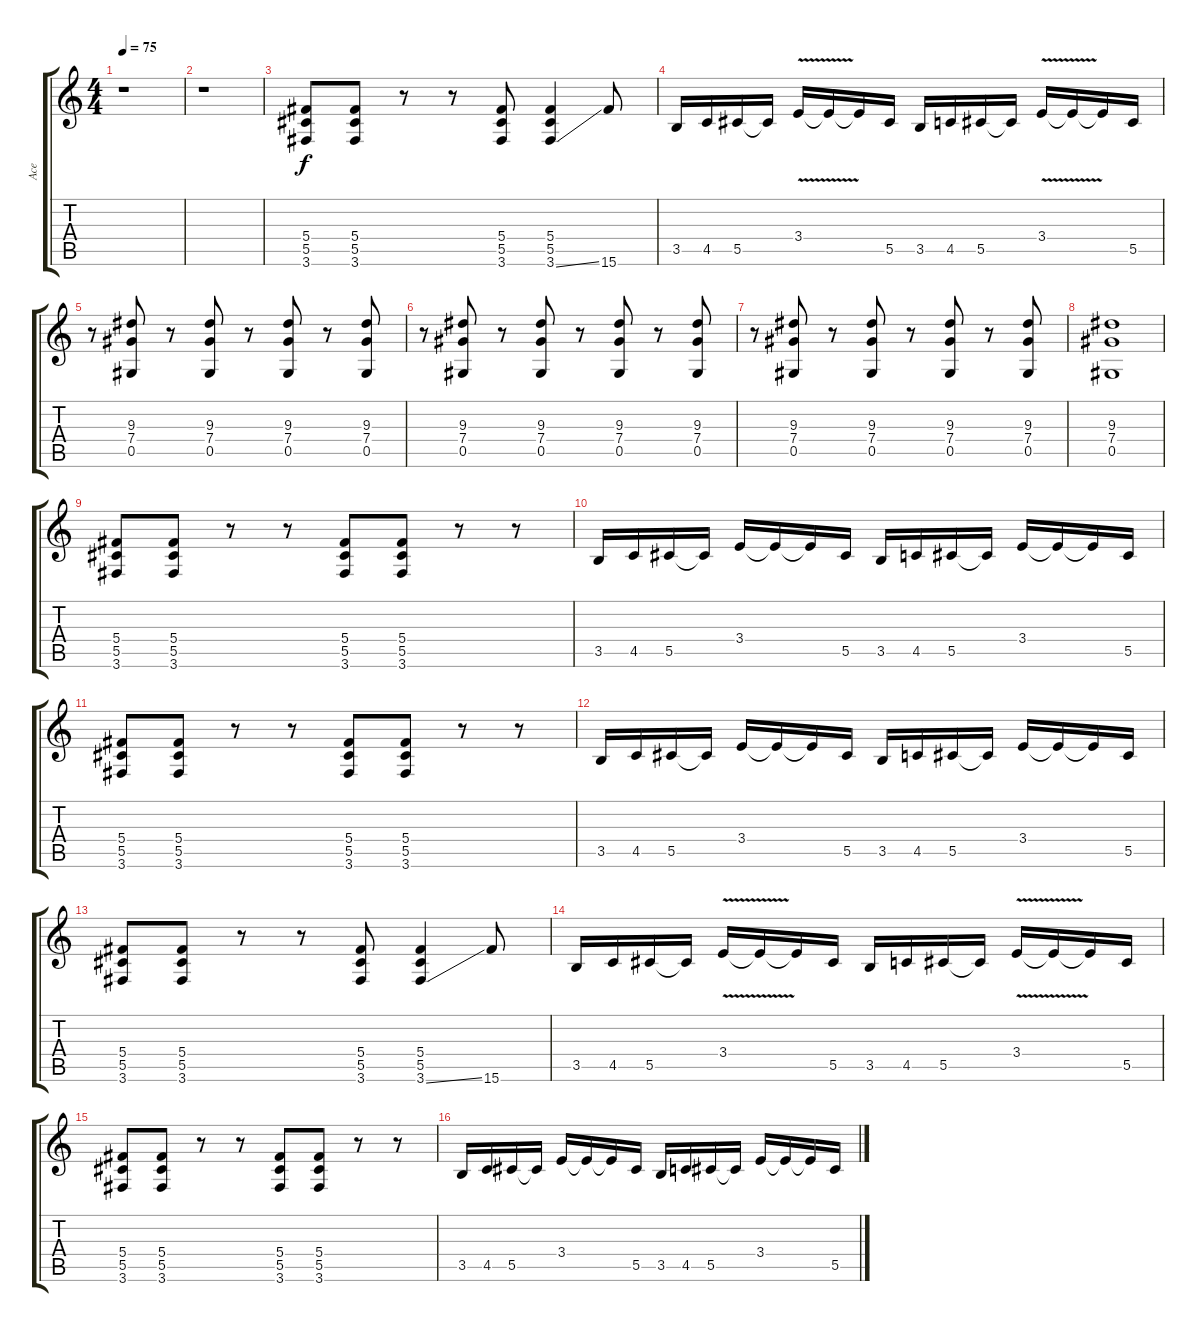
\track ("Ace" "Ace") {instrument distortionguitar}
\staff {score tabs}
\tuning (Eb4 Bb3 Gb3 Db3 Ab2 Eb2) {hide}
\ts (4 4)
\tempo 75
\clef g2
\ks c
r.1{dy f} |
r.1 |
(5.4 5.5 3.6).8 (5.4 5.5 3.6).8 r.8 r.8 (5.4 5.5 3.6).8 (5.4 5.5 3.6{ss}).4 15.6.8 |
3.5.16 4.5.16 5.5.16 5.5{t}.16 3.4{v}.16 3.4{t}.16 3.4{t}.16 5.5.16 3.5.16 4.5.16 5.5.16 5.5{t}.16 3.4{v}.16 3.4{t}.16 3.4{t}.16 5.5.16 |
r.8 (9.3 7.4 0.5).8 r.8 (9.3 7.4 0.5).8 r.8 (9.3 7.4 0.5).8 r.8 (9.3 7.4 0.5).8 |
r.8 (9.3 7.4 0.5).8 r.8 (9.3 7.4 0.5).8 r.8 (9.3 7.4 0.5).8 r.8 (9.3 7.4 0.5).8 |
r.8 (9.3 7.4 0.5).8 r.8 (9.3 7.4 0.5).8 r.8 (9.3 7.4 0.5).8 r.8 (9.3 7.4 0.5).8 |
(9.3 7.4 0.5).1 |
(5.4 5.5 3.6).8 (5.4 5.5 3.6).8 r.8 r.8 (5.4 5.5 3.6).8 (5.4 5.5 3.6).8 r.8 r.8 |
3.5.16 4.5.16 5.5.16 5.5{t}.16 3.4.16 3.4{t}.16 3.4{t}.16 5.5.16 3.5.16 4.5.16 5.5.16 5.5{t}.16 3.4.16 3.4{t}.16 3.4{t}.16 5.5.16 |
(5.4 5.5 3.6).8 (5.4 5.5 3.6).8 r.8 r.8 (5.4 5.5 3.6).8 (5.4 5.5 3.6).8 r.8 r.8 |
3.5.16 4.5.16 5.5.16 5.5{t}.16 3.4.16 3.4{t}.16 3.4{t}.16 5.5.16 3.5.16 4.5.16 5.5.16 5.5{t}.16 3.4.16 3.4{t}.16 3.4{t}.16 5.5.16 |
(5.4 5.5 3.6).8 (5.4 5.5 3.6).8 r.8 r.8 (5.4 5.5 3.6).8 (5.4 5.5 3.6{ss}).4 15.6.8 |
3.5.16 4.5.16 5.5.16 5.5{t}.16 3.4{v}.16 3.4{t}.16 3.4{t}.16 5.5.16 3.5.16 4.5.16 5.5.16 5.5{t}.16 3.4{v}.16 3.4{t}.16 3.4{t}.16 5.5.16 |
(5.4 5.5 3.6).8 (5.4 5.5 3.6).8 r.8 r.8 (5.4 5.5 3.6).8 (5.4 5.5 3.6).8 r.8 r.8 |
3.5.16 4.5.16 5.5.16 5.5{t}.16 3.4.16 3.4{t}.16 3.4{t}.16 5.5.16 3.5.16 4.5.16 5.5.16 5.5{t}.16 3.4.16 3.4{t}.16 3.4{t}.16 5.5.16
